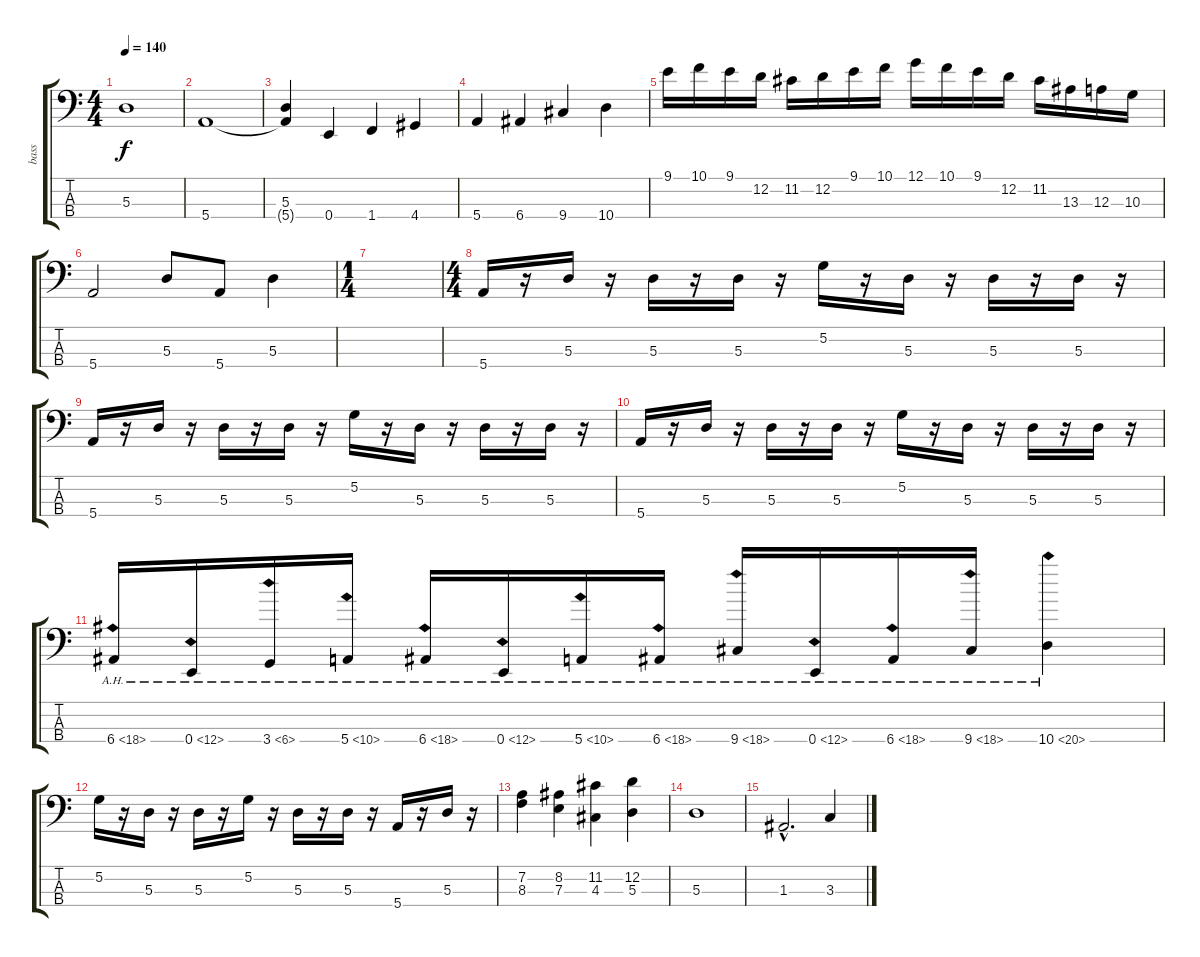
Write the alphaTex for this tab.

\track ("bass" "bass") {instrument electricbassfinger}
\staff {score tabs}
\tuning (G2 D2 A1 E1) {hide}
\ts (4 4)
\tempo 140
\clef f4
\ks c
5.3.1{dy f instrument electricbassfinger} |
5.4.1 |
(5.3 5.4{t}).4 0.4.4 1.4.4 4.4.4 |
5.4.4 6.4.4 9.4.4 10.4.4 |
9.1.16 10.1.16 9.1.16 12.2.16 11.2.16 12.2.16 9.1.16 10.1.16 12.1.16 10.1.16 9.1.16 12.2.16 11.2.16 13.3.16 12.3.16 10.3.16 |
5.4.2 5.3.8 5.4.8 5.3.4 |
\ts (1 4)
|
\ts (4 4)
5.4.16 r.16 5.3.16 r.16 5.3.16 r.16 5.3.16 r.16 5.2.16 r.16 5.3.16 r.16 5.3.16 r.16 5.3.16 r.16 |
5.4.16 r.16 5.3.16 r.16 5.3.16 r.16 5.3.16 r.16 5.2.16 r.16 5.3.16 r.16 5.3.16 r.16 5.3.16 r.16 |
5.4.16 r.16 5.3.16 r.16 5.3.16 r.16 5.3.16 r.16 5.2.16 r.16 5.3.16 r.16 5.3.16 r.16 5.3.16 r.16 |
6.4{ah 12}.16 0.4{ah 12}.16 3.4{ah 3}.16 5.4{ah 5}.16 6.4{ah 12}.16 0.4{ah 12}.16 5.4{ah 5}.16 6.4{ah 12}.16 9.4{ah 9}.16 0.4{ah 12}.16 6.4{ah 12}.16 9.4{ah 9}.16 10.4{ah 10}.4 |
5.2.16 r.16 5.3.16 r.16 5.3.16 r.16 5.2.16 r.16 5.3.16 r.16 5.3.16 r.16 5.4.16 r.16 5.3.16 r.16 |
(7.2 8.3).4 (8.2 7.3).4 (11.2 4.3).4 (12.2 5.3).4 |
5.3.1 |
1.3{hac}.2{d} 3.3.4
